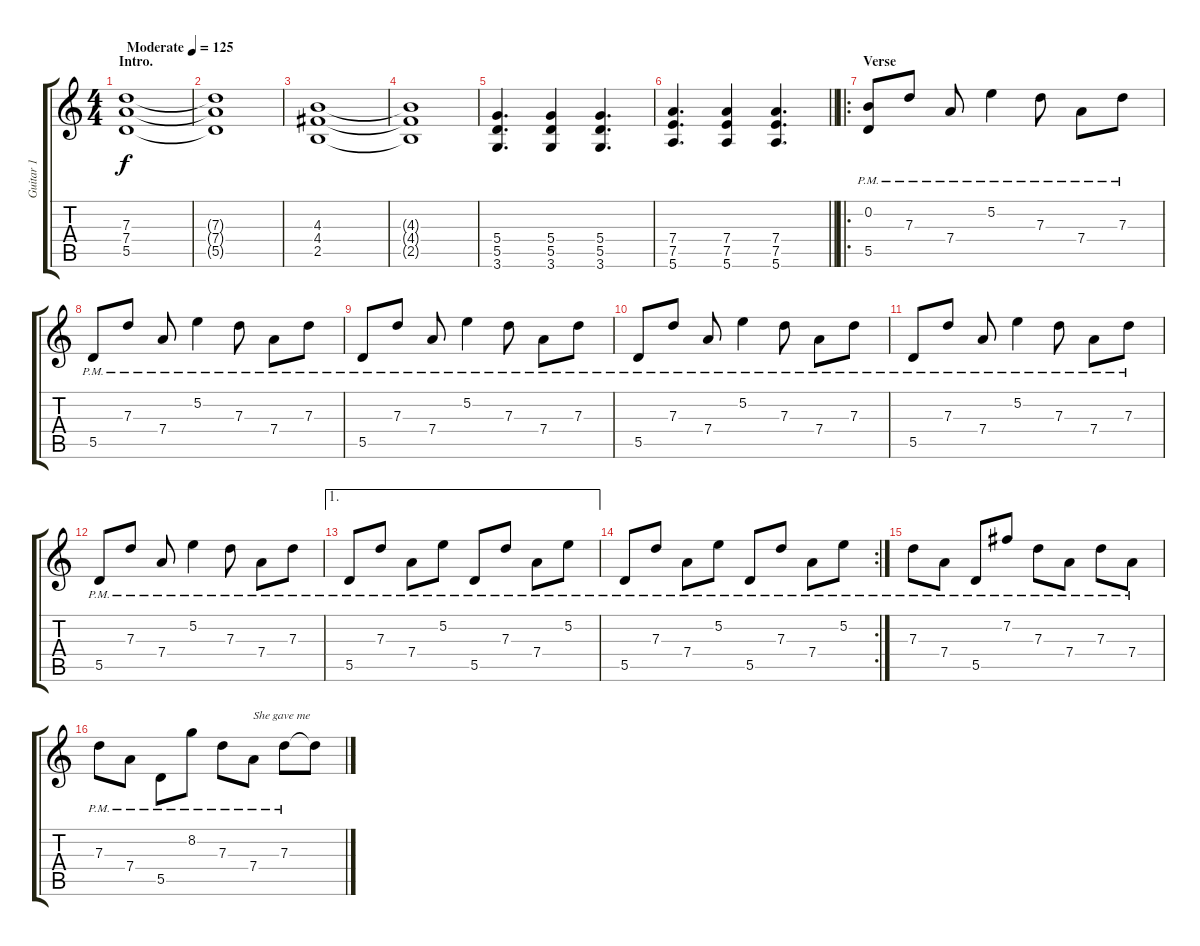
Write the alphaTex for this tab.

\track ("Guitar 1" "Guitar 1") {instrument distortionguitar}
\staff {score tabs}
\tuning (E4 B3 G3 D3 A2 E2) {hide}
\ts (4 4)
\section ("" "Intro.")
\tempo (125 "Moderate")
\clef g2
\ks c
(7.3 7.4 5.5).1{dy f instrument distortionguitar} |
(7.3{t} 7.4{t} 5.5{t}).1 |
(4.3 4.4 2.5).1 |
(4.3{t} 4.4{t} 2.5{t}).1 |
(5.4 5.5 3.6).4{d} (5.4 5.5 3.6).4 (5.4 5.5 3.6).4{d} |
\barLineRight lightlight
(7.4 7.5 5.6).4{d} (7.4 7.5 5.6).4 (7.4 7.5 5.6).4{d} |
\ro
\section ("" "Verse")
(0.2 5.5{pm}).8 7.3{pm}.8 7.4{pm}.8 5.2{pm}.4 7.3{pm}.8 7.4{pm}.8 7.3{pm}.8 |
5.5{pm}.8 7.3{pm}.8 7.4{pm}.8 5.2{pm}.4 7.3{pm}.8 7.4{pm}.8 7.3{pm}.8 |
5.5{pm}.8 7.3{pm}.8 7.4{pm}.8 5.2{pm}.4 7.3{pm}.8 7.4{pm}.8 7.3{pm}.8 |
5.5{pm}.8 7.3{pm}.8 7.4{pm}.8 5.2{pm}.4 7.3{pm}.8 7.4{pm}.8 7.3{pm}.8 |
5.5{pm}.8 7.3{pm}.8 7.4{pm}.8 5.2{pm}.4 7.3{pm}.8 7.4{pm}.8 7.3{pm}.8 |
5.5{pm}.8 7.3{pm}.8 7.4{pm}.8 5.2{pm}.4 7.3{pm}.8 7.4{pm}.8 7.3{pm}.8 |
\ae 1
5.5{pm}.8 7.3{pm}.8 7.4{pm}.8 5.2{pm}.8 5.5{pm}.8 7.3{pm}.8 7.4{pm}.8 5.2{pm}.8 |
\rc 2
5.5{pm}.8 7.3{pm}.8 7.4{pm}.8 5.2{pm}.8 5.5{pm}.8 7.3{pm}.8 7.4{pm}.8 5.2{pm}.8 |
7.3{pm}.8 7.4{pm}.8 5.5{pm}.8 7.2{pm}.8 7.3{pm}.8 7.4{pm}.8 7.3{pm}.8 7.4{pm}.8 |
7.3{pm}.8 7.4{pm}.8 5.5{pm}.8 8.2{pm}.8 7.3{pm}.8 7.4{pm}.8{txt "She gave me "} 7.3{pm}.8 7.3{t}.8
